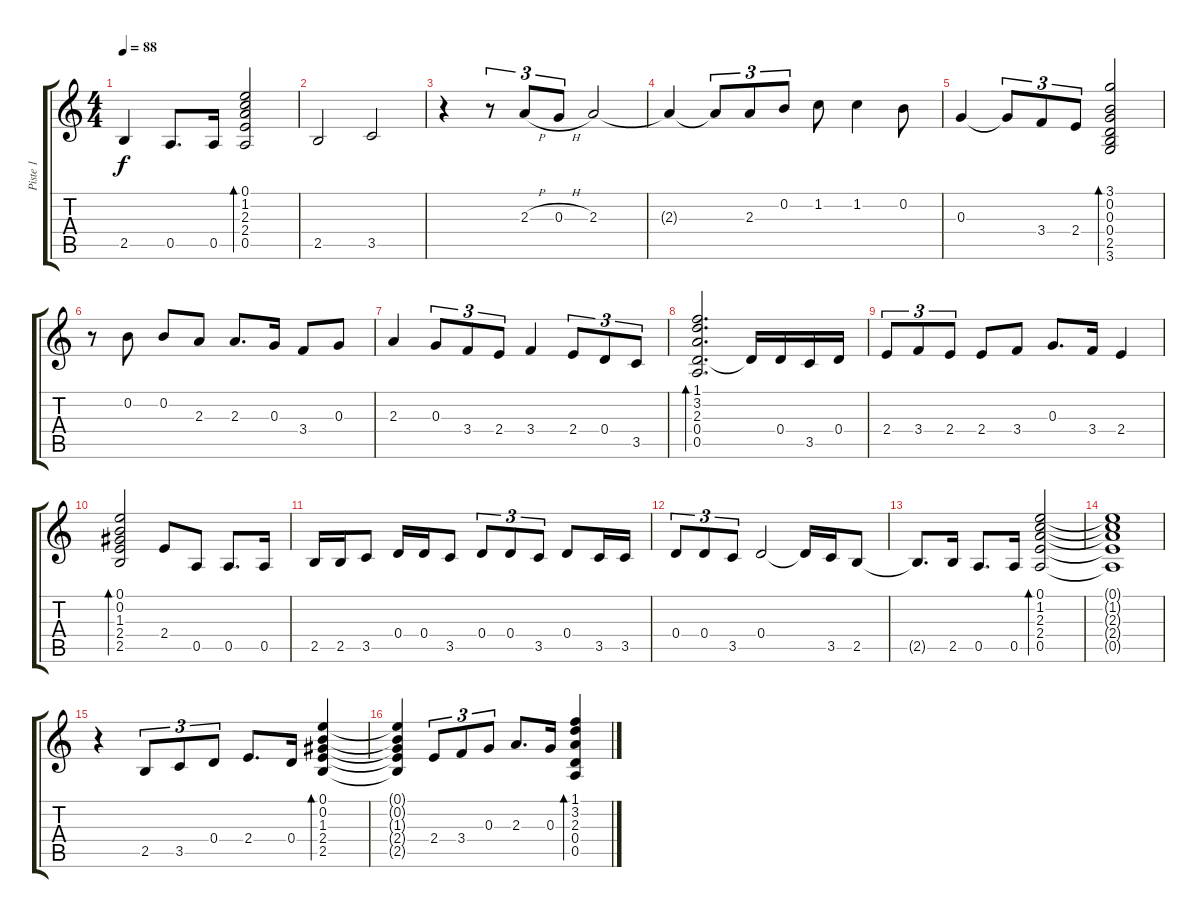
\track ("Piste 1" "Piste 1") {instrument acousticguitarnylon}
\staff {score tabs}
\tuning (E4 B3 G3 D3 A2 E2) {hide}
\ts (4 4)
\tempo 88
\clef g2
\ks c
2.5.4{dy f} 0.5.8{d} 0.5.16 (0.1 1.2 2.3 2.4 0.5).2{bd 480} |
2.5.2 3.5.2 |
r.4 r.8{tu (3 2)} 2.3{h}.8{tu (3 2)} 0.3{h}.8{tu (3 2)} 2.3.2 |
2.3{t}.4 2.3{t}.8{tu (3 2)} 2.3.8{tu (3 2)} 0.2.8{tu (3 2)} 1.2.8 1.2.4 0.2.8 |
0.3.4 0.3{t}.8{tu (3 2)} 3.4.8{tu (3 2)} 2.4.8{tu (3 2)} (3.1 0.2 0.3 0.4 2.5 3.6).2{bd 480} |
r.8 0.2.8 0.2.8 2.3.8 2.3.8{d} 0.3.16 3.4.8 0.3.8 |
2.3.4 0.3.8{tu (3 2)} 3.4.8{tu (3 2)} 2.4.8{tu (3 2)} 3.4.4 2.4.8{tu (3 2)} 0.4.8{tu (3 2)} 3.5.8{tu (3 2)} |
(1.1 3.2 2.3 0.4 0.5).2{d bd 480} 0.4{t}.16 0.4.16 3.5.16 0.4.16 |
2.4.8{tu (3 2)} 3.4.8{tu (3 2)} 2.4.8{tu (3 2)} 2.4.8 3.4.8 0.3.8{d} 3.4.16 2.4.4 |
(0.1 0.2 1.3 2.4 2.5).2{bd 480} 2.4.8 0.5.8 0.5.8{d} 0.5.16 |
2.5.16 2.5.16 3.5.8 0.4.16 0.4.16 3.5.8 0.4.8{tu (3 2)} 0.4.8{tu (3 2)} 3.5.8{tu (3 2)} 0.4.8 3.5.16 3.5.16 |
0.4.8{tu (3 2)} 0.4.8{tu (3 2)} 3.5.8{tu (3 2)} 0.4.2 0.4{t}.16 3.5.16 2.5.8 |
2.5{t}.8{d} 2.5.16 0.5.8{d} 0.5.16 (0.1 1.2 2.3 2.4 0.5).2{bd 480} |
(0.1{t} 1.2{t} 2.3{t} 2.4{t} 0.5{t}).1 |
r.4 2.5.8{tu (3 2)} 3.5.8{tu (3 2)} 0.4.8{tu (3 2)} 2.4.8{d} 0.4.16 (0.1 0.2 1.3 2.4 2.5).4{bd 480} |
(0.1{t} 0.2{t} 1.3{t} 2.4{t} 2.5{t}).4 2.4.8{tu (3 2)} 3.4.8{tu (3 2)} 0.3.8{tu (3 2)} 2.3.8{d} 0.3.16 (1.1 3.2 2.3 0.4 0.5).4{bd 480}
